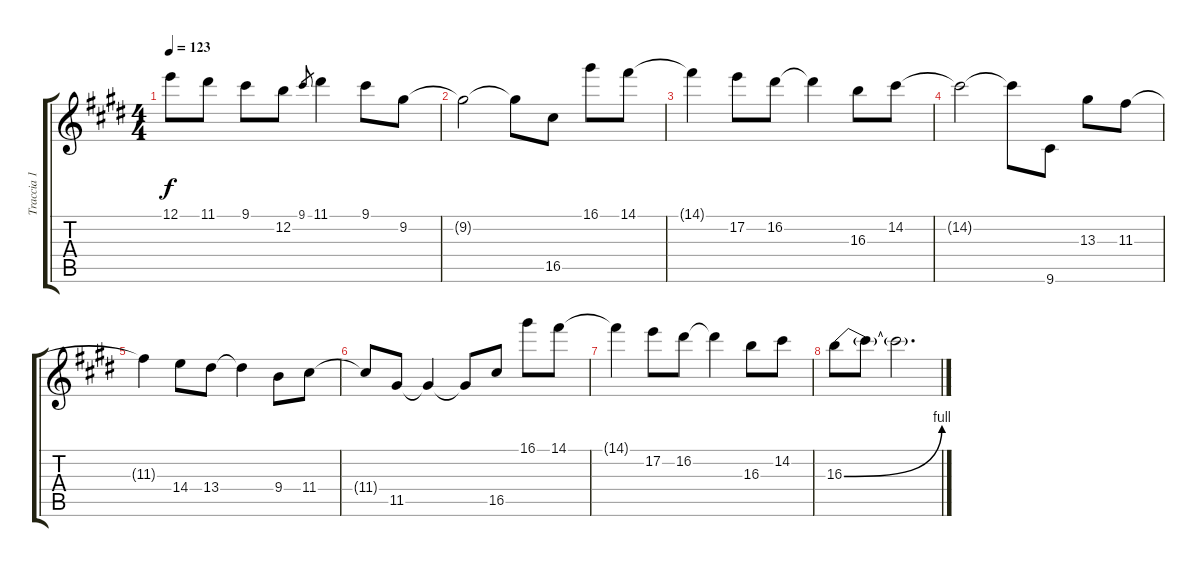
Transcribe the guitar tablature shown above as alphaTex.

\track ("Traccia 1" "Traccia 1") {instrument distortionguitar}
\staff {score tabs}
\tuning (E4 B3 G3 D3 A2 E2) {hide}
\ts (4 4)
\tempo 123
\clef g2
\ks e
12.1.8{dy f} 11.1.8 9.1.8 12.2.8 9.1.8{gr} 11.1.4 9.1.8 9.2.8 |
9.2{t}.2 9.2{t}.8 16.5.8 16.1.8 14.1.8 |
14.1{t}.4 17.2.8 16.2.8 16.2{t}.4 16.3.8 14.2.8 |
14.2{t}.2 14.2{t}.8 9.6.8 13.3.8 11.3.8 |
11.3{t}.4 14.4.8 13.4.8 13.4{t}.4 9.4.8 11.4.8 |
11.4{t}.8 11.5.8 11.5{t}.4 11.5{t}.8 16.5.8 16.1.8 14.1.8 |
14.1{t}.4 17.2.8 16.2.8 16.2{t}.4 16.3.8 14.2.8 |
16.3{be (bend 0 0 60 4)}.8 16.3{t}.8 16.3{t}.2{d}
